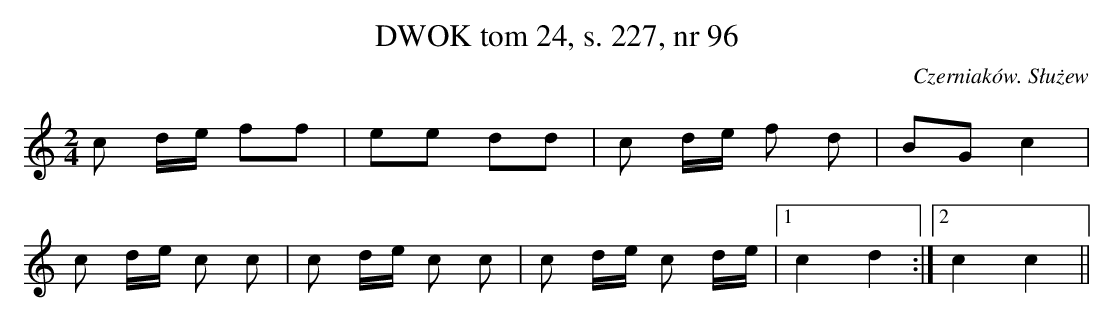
X:1
T: DWOK tom 24, s. 227, nr 96
O: Czerniaków. Służew
L: 1/16
M: 2/4
K: C
c2 de f2f2 | e2e2 d2d2 | c2 de f2 d2 | B2G2 c4 |
c2 de c2 c2 | c2 de c2 c2 | c2 de c2 de |[1 c4 d4:|[2 c4 c4 ||
